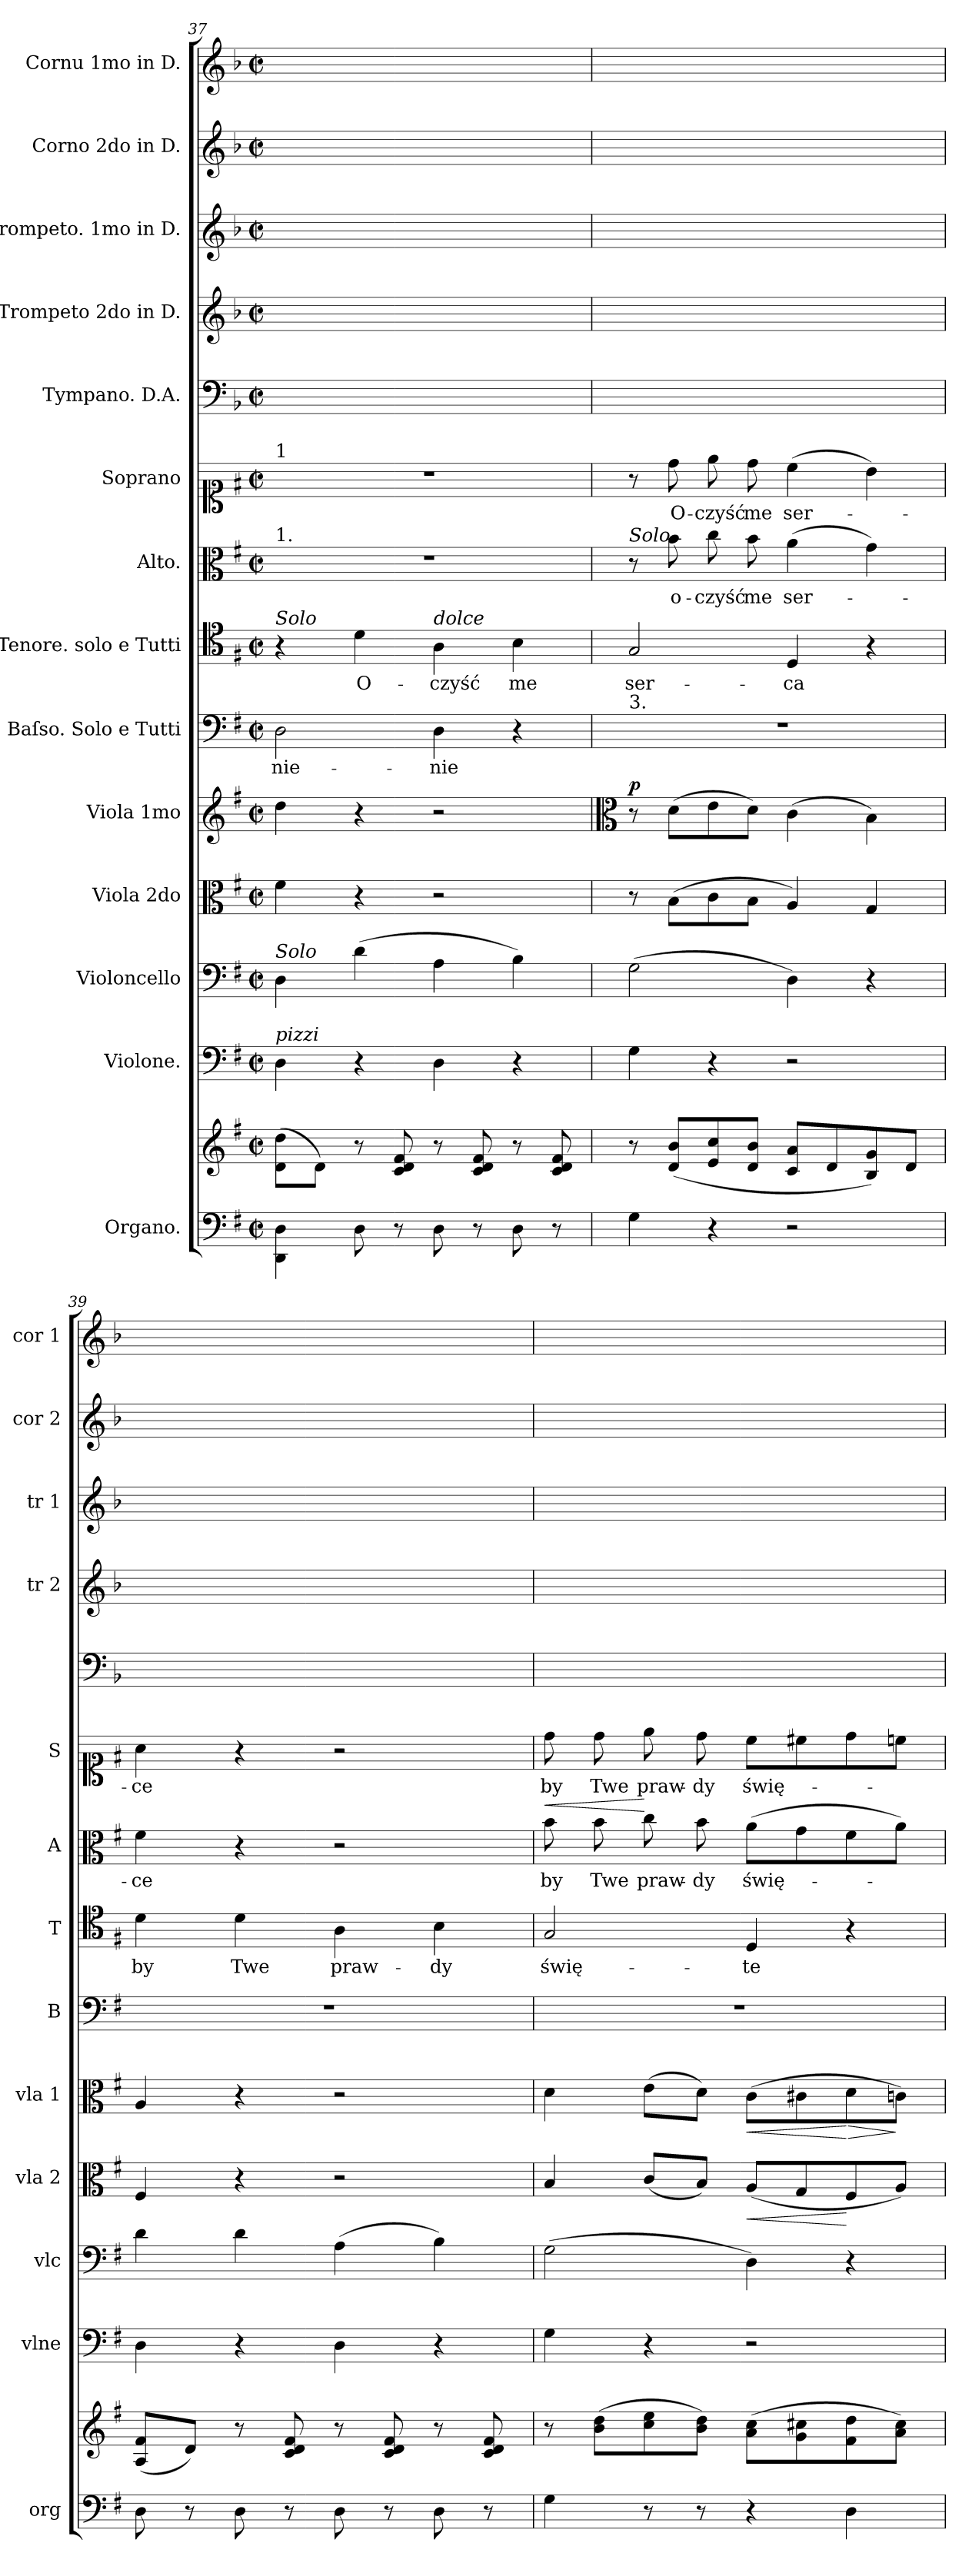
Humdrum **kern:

**kern	**kern	**kern	**kern	**kern	**dynam	**kern	**dynam	**kern	**text	**kern	**text	**kern	**text	**dynam	**kern	**text	**kern	**kern	**kern	**kern	**kern
*part14	*part14	*part13	*part12	*part11	*part11	*part10	*part10	*part9	*part9	*part8	*part8	*part7	*part7	*part7	*part6	*part6	*part5	*part4	*part3	*part2	*part1
*staff15	*staff14	*staff13	*staff12	*staff11	*staff11	*staff10	*staff10	*staff9	*staff9	*staff8	*staff8	*staff7	*staff7	*staff7	*staff6	*staff6	*staff5	*staff4	*staff3	*staff2	*staff1
*I"Organo.	*	*I"Violone.	*I"Violoncello	*I"Viola 2do	*	*I"Viola 1mo	*	*I"Baſso. Solo e Tutti	*	*I"Tenore. solo e Tutti	*	*I"Alto.	*	*	*I"Soprano	*	*I"Tympano. D.A.	*I"Trompeto 2do in D.	*I"Trompeto. 1mo in D.	*I"Corno 2do in D.	*I"Cornu 1mo in D.
*I'org	*	*I'vlne	*I'vlc	*I'vla 2	*	*I'vla 1	*	*I'B	*	*I'T	*	*I'A	*	*	*I'S	*	*	*I'tr 2	*I'tr 1	*I'cor 2	*I'cor 1
*clefF4	*clefG2	*clefF4	*clefF4	*clefC3	*	*clefG2	*	*clefF4	*	*clefC4	*	*clefC3	*	*	*clefC1	*	*clefF4	*clefG2	*clefG2	*clefG2	*clefG2
*	*	*	*	*	*	*	*	*	*	*	*	*	*	*	*	*	*ITrd-1c-2	*ITrd-1c-2	*ITrd-1c-2	*ITrd-1c-2	*ITrd-1c-2
*k[f#]	*k[f#]	*k[f#]	*k[f#]	*k[f#]	*	*k[f#]	*	*k[f#]	*	*k[f#]	*	*k[f#]	*	*	*k[f#]	*	*k[f#]	*k[f#]	*k[f#]	*k[f#]	*k[f#]
*G:	*G:	*G:	*G:	*G:	*	*G:	*	*G:	*	*G:	*	*G:	*	*	*G:	*	*G:	*G:	*G:	*G:	*G:
*M2/2	*M2/2	*M2/2	*M2/2	*M2/2	*	*M2/2	*	*M2/2	*	*M2/2	*	*M2/2	*	*	*M2/2	*	*M2/2	*M2/2	*M2/2	*M2/2	*M2/2
*met(c|)	*met(c|)	*met(c|)	*met(c|)	*met(c|)	*	*met(c|)	*	*met(c|)	*	*met(c|)	*	*met(c|)	*	*	*met(c|)	*	*met(c|)	*met(c|)	*met(c|)	*met(c|)	*met(c|)
=37	=37	=37	=37	=37	=37	=37	=37	=37	=37	=37	=37	=37	=37	=37	=37	=37	=37	=37	=37	=37	=37
!	!	!	!	!	!	!	!	!	!	!	!	!	!	!	!LO:TX:a:t=1	!	!	!	!	!	!
!	!	!	!	!	!	!	!	!	!	!	!	!LO:TX:a:t=1.	!	!	!	!	!	!	!	!	!
!	!	!	!	!	!	!	!	!	!	!LO:TX:a:i:t=Solo	!	!	!	!	!	!	!	!	!	!	!
!	!	!	!LO:TX:a:i:t=Solo	!	!	!	!	!	!	!	!	!	!	!	!	!	!	!	!	!	!
!	!	!LO:TX:a:i:t=pizzi	!	!	!	!	!	!	!	!	!	!	!	!	!	!	!	!	!	!	!
4DD\ 4D\	(8d\ 8dd\L	4D\	4D\	4f#\	.	4dd\	.	2D\	-nie-	4r	.	1r	.	.	1r	.	1ryy	1ryy	1ryy	1ryy	1ryy
.	8d\J)	.	.	.	.	.	.	.	.	.	.	.	.	.	.	.	.	.	.	.	.
8D\	8r	4r	(4d\	4r	.	4r	.	.	.	4d\	O-	.	.	.	.	.	.	.	.	.	.
8r	8c/ 8d/ 8f#/	.	.	.	.	.	.	.	.	.	.	.	.	.	.	.	.	.	.	.	.
!	!	!	!	!	!	!	!	!	!	!LO:TX:a:i:t=dolce	!	!	!	!	!	!	!	!	!	!	!
8D\	8r	4D\	4A\	2r	.	2r	.	4D\	-nie	4A\	-czyść	.	.	.	.	.	.	.	.	.	.
8r	8c/ 8d/ 8f#/	.	.	.	.	.	.	.	.	.	.	.	.	.	.	.	.	.	.	.	.
8D\	8r	4r	4B\)	.	.	.	.	4r	.	4B\	me	.	.	.	.	.	.	.	.	.	.
8r	8c/ 8d/ 8f#/	.	.	.	.	.	.	.	.	.	.	.	.	.	.	.	.	.	.	.	.
=38	=38	=38	=38	=38	=38	=38	=38	=38	=38	=38	=38	=38	=38	=38	=38	=38	=38	=38	=38	=38	=38
*	*	*	*	*	*	*clefC3	*	*	*	*	*	*	*	*	*	*	*	*	*	*	*
!	!	!	!	!	!	!	!	!	!	!	!	!LO:TX:a:i:t=Solo	!	!	!	!	!	!	!	!	!
!	!	!	!	!	!	!	!	!LO:TX:a:t=3.	!	!	!	!	!	!	!	!	!	!	!	!	!
!	!	!	!	!	!	!	!LO:DY:a	!	!	!	!	!	!	!	!	!	!	!	!	!	!
4G\	8r	4G\	(2G\	8r	.	8r	p	1r	.	2G/	ser-	8r	.	.	8r	.	1ryy	1ryy	1ryy	1ryy	1ryy
.	(8d/ 8b/L	.	.	(8B\L	.	(8d\L	.	.	.	.	.	8b\	o-	.	8dd\	O-	.	.	.	.	.
4r	8e/ 8cc/	4r	.	8c\	.	8e\	.	.	.	.	.	8cc\	-czyść	.	8ee\	-czyść	.	.	.	.	.
.	8d/ 8b/J	.	.	8B\J	.	8d\J)	.	.	.	.	.	8b\	me	.	8dd\	me	.	.	.	.	.
2r	8c/ 8a/L	2r	4D\)	4A/)	.	(4c\	.	.	.	4D/	-ca	(4a\	ser-	.	(4cc\	ser-	.	.	.	.	.
.	8d/	.	.	.	.	.	.	.	.	.	.	.	.	.	.	.	.	.	.	.	.
.	8B/ 8g/)	.	4r	4G/	.	4B\)	.	.	.	4r	.	4g\)	.	.	4b\)	.	.	.	.	.	.
.	8d/J	.	.	.	.	.	.	.	.	.	.	.	.	.	.	.	.	.	.	.	.
=39	=39	=39	=39	=39	=39	=39	=39	=39	=39	=39	=39	=39	=39	=39	=39	=39	=39	=39	=39	=39	=39
8D\	(8A/ 8f#/L	4D\	4d\	4F#/	.	4A/	.	1r	.	4d\	by	4f#\	-ce	.	4a\	-ce	1ryy	1ryy	1ryy	1ryy	1ryy
8r	8d/J)	.	.	.	.	.	.	.	.	.	.	.	.	.	.	.	.	.	.	.	.
8D\	8r	4r	4d\	4r	.	4r	.	.	.	4d\	Twe	4r	.	.	4r	.	.	.	.	.	.
8r	8c/ 8d/ 8f#/	.	.	.	.	.	.	.	.	.	.	.	.	.	.	.	.	.	.	.	.
8D\	8r	4D\	(4A\	2r	.	2r	.	.	.	4A\	praw-	2r	.	.	2r	.	.	.	.	.	.
8r	8c/ 8d/ 8f#/	.	.	.	.	.	.	.	.	.	.	.	.	.	.	.	.	.	.	.	.
8D\	8r	4r	4B\)	.	.	.	.	.	.	4B\	-dy	.	.	.	.	.	.	.	.	.	.
8r	8c/ 8d/ 8f#/	.	.	.	.	.	.	.	.	.	.	.	.	.	.	.	.	.	.	.	.
=40	=40	=40	=40	=40	=40	=40	=40	=40	=40	=40	=40	=40	=40	=40	=40	=40	=40	=40	=40	=40	=40
!	!	!	!	!	!	!	!	!	!	!	!	!	!	!LO:HP:a	!	!	!	!	!	!	!
4G\	8r	4G\	(2G\	4B/	.	4d\	.	1r	.	2G/	świę-	8b\	by	<	8dd\	by	1ryy	1ryy	1ryy	1ryy	1ryy
.	(8b\ 8dd\L	.	.	.	.	.	.	.	.	.	.	8b\	Twe	.	8dd\	Twe	.	.	.	.	.
8r	8cc\ 8ee\	4r	.	(8c/L	.	(8e\L	.	.	.	.	.	8cc\	praw-	[	8ee\	praw-	.	.	.	.	.
8r	8b\ 8dd\J)	.	.	8B/J)	.	8d\J)	.	.	.	.	.	8b\	-dy	.	8dd\	-dy	.	.	.	.	.
!	!	!	!	!	!LO:HP:b	!	!LO:HP:b	!	!	!	!	!	!	!	!	!	!	!	!	!	!
4r	(8a\ 8cc\L	2r	4D\)	(>8A/L	<	(8c\L	<	.	.	4D/	-te	(8a\L	świę-	.	8cc\L	świę-	.	.	.	.	.
.	8g\ 8cc#X\	.	.	8G/	.	8c#X\	.	.	.	.	.	8g\	.	.	8cc#X\	.	.	.	.	.	.
!	!	!	!	!	!	!	!LO:HP:n=1:b	!	!	!	!	!	!	!	!	!	!	!	!	!	!
4D\	8f#\ 8dd\	.	4r	8F#/	[	8d\	[ >	.	.	4r	.	8f#\	.	.	8dd\	.	.	.	.	.	.
.	8a\ 8cc#\J)	.	.	8A/J)	.	8cn\J)	]	.	.	.	.	8a\J)	.	.	8ccn\J	.	.	.	.	.	.
=	=	=	=	=	=	=	=	=	=	=	=	=	=	=	=	=	=	=	=	=	=
*-	*-	*-	*-	*-	*-	*-	*-	*-	*-	*-	*-	*-	*-	*-	*-	*-	*-	*-	*-	*-	*-
